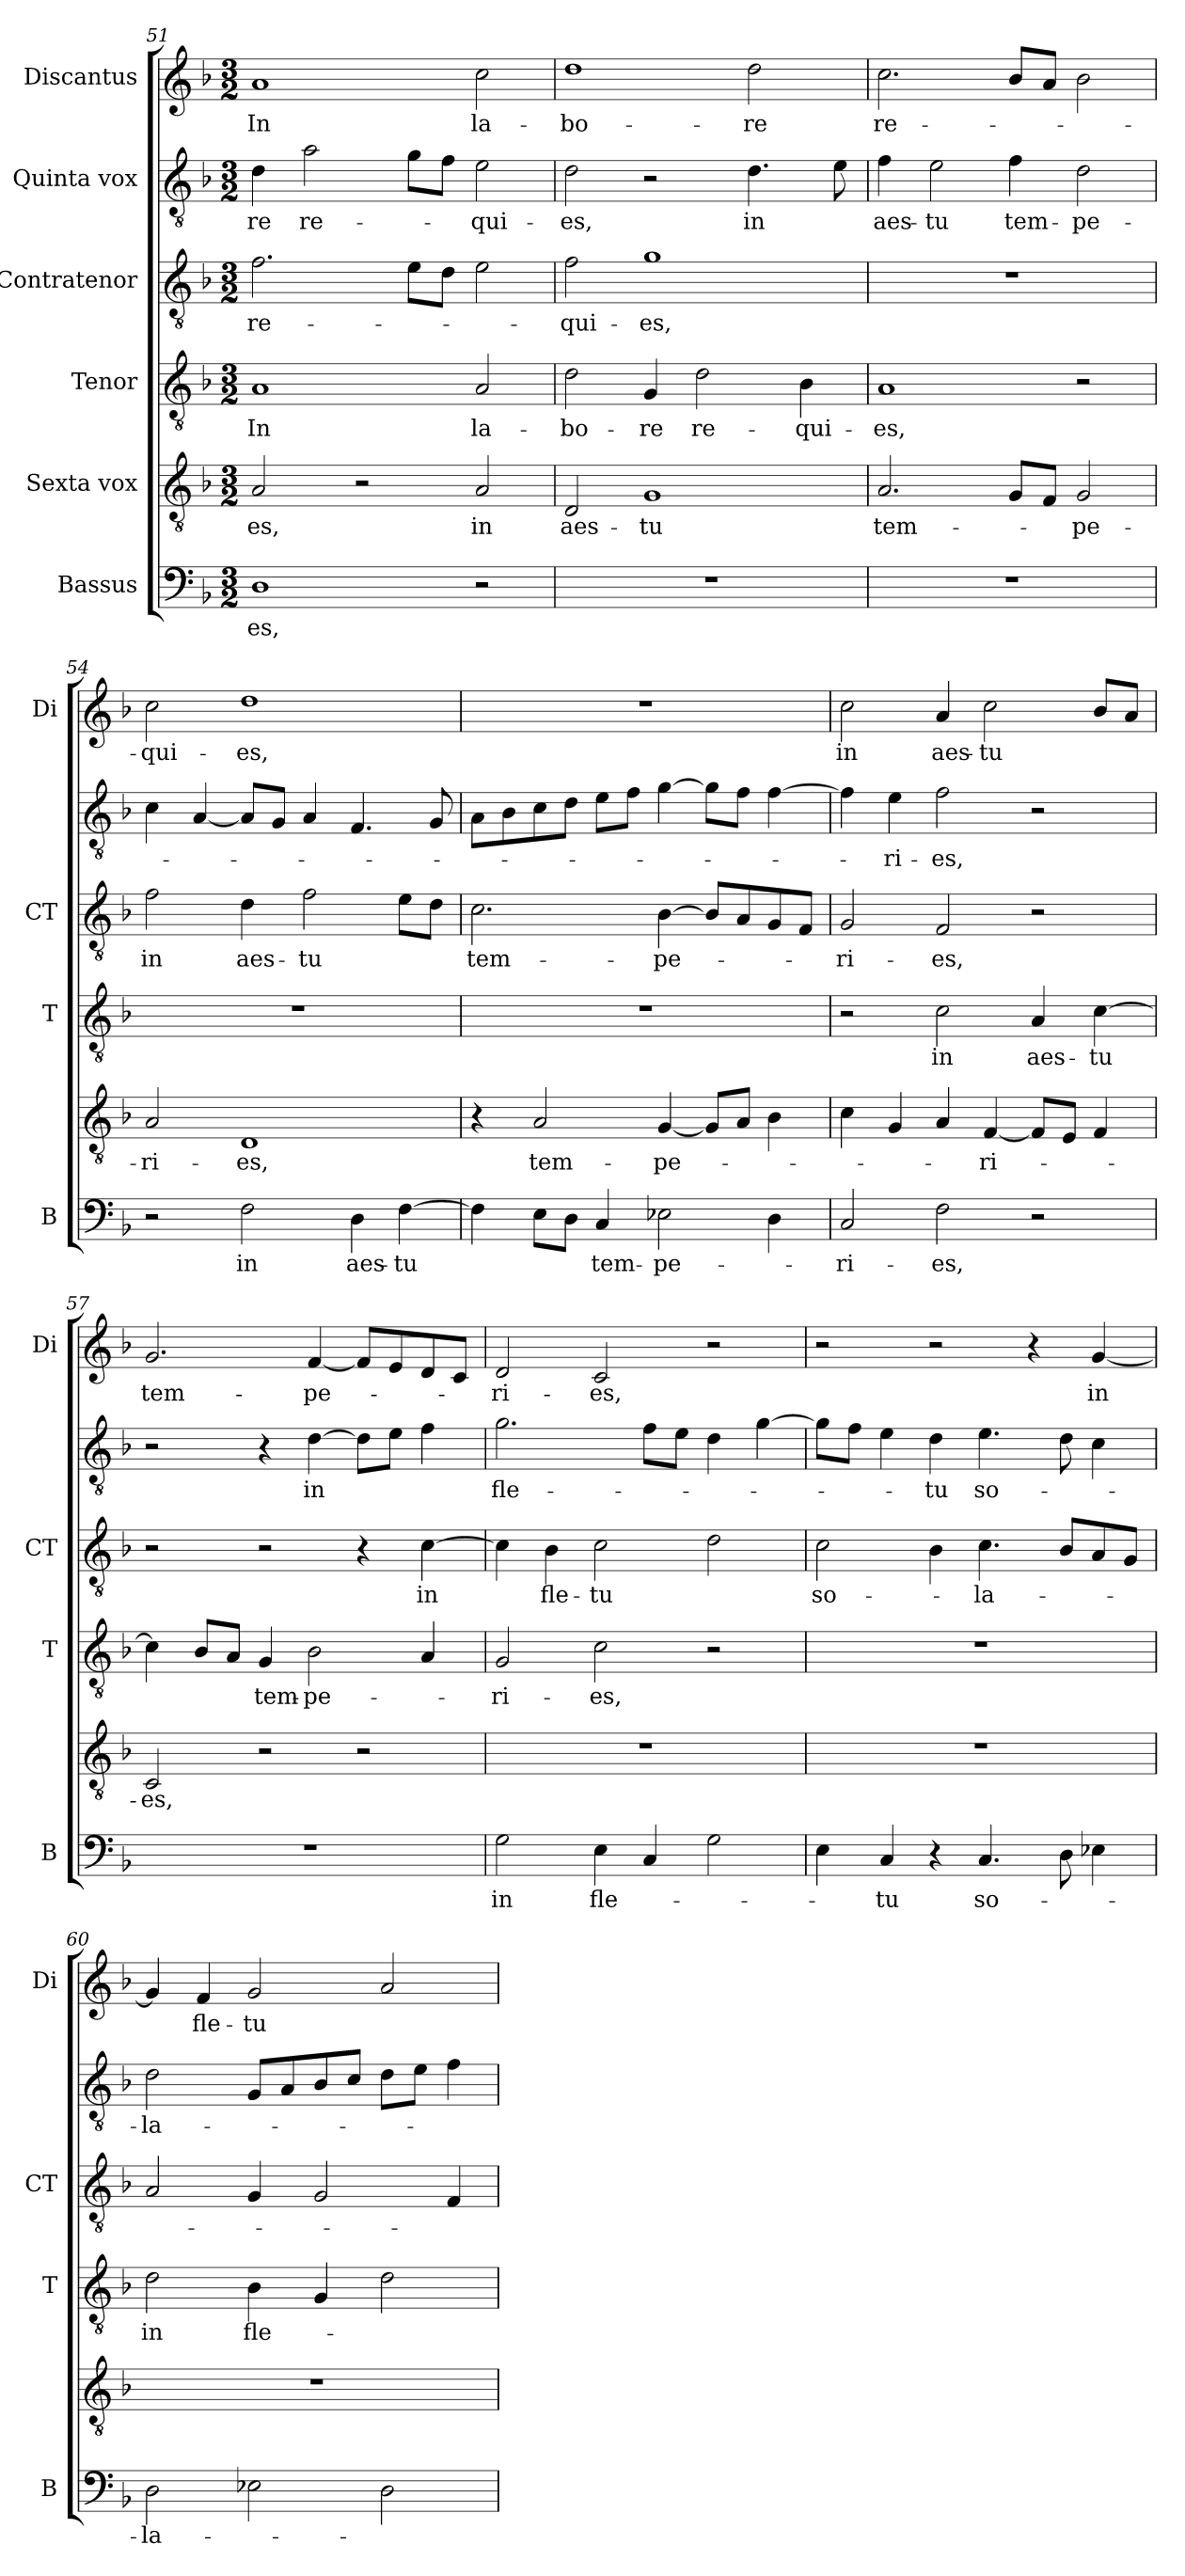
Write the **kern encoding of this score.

**kern	**text	**kern	**text	**kern	**text	**kern	**text	**kern	**text	**kern	**text
*part6	*part6	*part5	*part5	*part4	*part4	*part3	*part3	*part2	*part2	*part1	*part1
*staff6	*staff6	*staff5	*staff5	*staff4	*staff4	*staff3	*staff3	*staff2	*staff2	*staff1	*staff1
*I"Bassus	*	*I"Sexta vox	*	*I"Tenor	*	*I"Contratenor	*	*I"Quinta vox	*	*I"Discantus	*
*I'B	*	*	*	*I'T	*	*I'CT	*	*	*	*I'Di	*
*clefF4	*	*clefGv2	*	*clefGv2	*	*clefGv2	*	*clefGv2	*	*clefG2	*
*k[b-]	*	*k[b-]	*	*k[b-]	*	*k[b-]	*	*k[b-]	*	*k[b-]	*
*F:	*	*F:	*	*F:	*	*F:	*	*F:	*	*F:	*
*M3/2	*	*M3/2	*	*M3/2	*	*M3/2	*	*M3/2	*	*M3/2	*
=51	=51	=51	=51	=51	=51	=51	=51	=51	=51	=51	=51
!	!LO:LY:b	!	!LO:LY:b	!	!LO:LY:b	!	!LO:LY:b	!	!LO:LY:b	!	!LO:LY:b
1D	-es,	2A/	-es,	1A	In	2.f\	re-	4d\	-re	1a	In
!	!	!	!	!	!	!	!	!	!LO:LY:b	!	!
.	.	.	.	.	.	.	.	2a\	re-	.	.
.	.	2r	.	.	.	.	.	.	.	.	.
.	.	.	.	.	.	8e\L	.	8g\L	.	.	.
.	.	.	.	.	.	8d\J	.	8f\J	.	.	.
!	!	!	!LO:LY:b	!	!LO:LY:b	!	!	!	!LO:LY:b	!	!LO:LY:b
2r	.	2A/	in	2A/	la-	2e\	.	2e\	-qui-	2cc\	la-
=52	=52	=52	=52	=52	=52	=52	=52	=52	=52	=52	=52
!	!	!	!LO:LY:b	!	!LO:LY:b	!	!LO:LY:b	!	!LO:LY:b	!	!LO:LY:b
1.r	.	2D/	aes-	2d\	-bo-	2f\	-qui-	2d\	-es,	1dd	-bo-
!	!	!	!LO:LY:b	!	!LO:LY:b	!	!LO:LY:b	!	!	!	!
.	.	1G	-tu	4G/	-re	1g	-es,	2r	.	.	.
!	!	!	!	!	!LO:LY:b	!	!	!	!	!	!
.	.	.	.	2d\	re-	.	.	.	.	.	.
!	!	!	!	!	!	!	!	!	!LO:LY:b	!	!LO:LY:b
.	.	.	.	.	.	.	.	4.d\	in	2dd\	-re
!	!	!	!	!	!LO:LY:b	!	!	!	!	!	!
.	.	.	.	4B-\	-qui-	.	.	.	.	.	.
.	.	.	.	.	.	.	.	8e\	.	.	.
=53	=53	=53	=53	=53	=53	=53	=53	=53	=53	=53	=53
!	!	!	!LO:LY:b	!	!LO:LY:b	!	!	!	!LO:LY:b	!	!LO:LY:b
1.r	.	2.A/	tem-	1A	-es,	1.r	.	4f\	aes-	2.cc\	re-
!	!	!	!	!	!	!	!	!	!LO:LY:b	!	!
.	.	.	.	.	.	.	.	2e\	-tu	.	.
!	!	!	!	!	!	!	!	!	!LO:LY:b	!	!
.	.	8G/L	.	.	.	.	.	4f\	tem-	8b-/L	.
.	.	8F/J	.	.	.	.	.	.	.	8a/J	.
!	!	!	!LO:LY:b	!	!	!	!	!	!LO:LY:b	!	!
.	.	2G/	-pe-	2r	.	.	.	2d\	-pe-	2b-\	.
=54	=54	=54	=54	=54	=54	=54	=54	=54	=54	=54	=54
!	!	!	!LO:LY:b	!	!	!	!LO:LY:b	!	!	!	!LO:LY:b
2r	.	2A/	-ri-	1.r	.	2f\	in	4c\	.	2cc\	-qui-
.	.	.	.	.	.	.	.	[4A/	.	.	.
!	!LO:LY:b	!	!LO:LY:b	!	!	!	!LO:LY:b	!	!	!	!LO:LY:b
2F\	in	1D	-es,	.	.	4d\	aes-	8A/L]	.	1dd	-es,
.	.	.	.	.	.	.	.	8G/J	.	.	.
!	!	!	!	!	!	!	!LO:LY:b	!	!	!	!
.	.	.	.	.	.	2f\	-tu	4A/	.	.	.
!	!LO:LY:b	!	!	!	!	!	!	!	!	!	!
4D\	aes-	.	.	.	.	.	.	4.F/	.	.	.
!	!LO:LY:b	!	!	!	!	!	!	!	!	!	!
[4F\	-tu	.	.	.	.	8e\L	.	.	.	.	.
.	.	.	.	.	.	8d\J	.	8G/	.	.	.
!!LO:LB:g=z
=55	=55	=55	=55	=55	=55	=55	=55	=55	=55	=55	=55
!	!	!	!	!	!	!	!LO:LY:b	!	!	!	!
4F\]	.	4r	.	1.r	.	2.c\	tem-	8A\L	.	1.r	.
.	.	.	.	.	.	.	.	8B-\	.	.	.
!	!	!	!LO:LY:b	!	!	!	!	!	!	!	!
8E\L	.	2A/	tem-	.	.	.	.	8c\	.	.	.
8D\J	.	.	.	.	.	.	.	8d\J	.	.	.
!	!LO:LY:b	!	!	!	!	!	!	!	!	!	!
4C/	tem-	.	.	.	.	.	.	8e\L	.	.	.
.	.	.	.	.	.	.	.	8f\J	.	.	.
!	!LO:LY:b	!	!LO:LY:b	!	!	!	!LO:LY:b	!	!	!	!
2E-X\	-pe-	[4G/	-pe-	.	.	[4B-\	-pe-	[4g\	.	.	.
.	.	8G/L]	.	.	.	8B-/L]	.	8g\L]	.	.	.
.	.	8A/J	.	.	.	8A/	.	8f\J	.	.	.
4D\	.	4B-\	.	.	.	8G/	.	[4f\	.	.	.
.	.	.	.	.	.	8F/J	.	.	.	.	.
=56	=56	=56	=56	=56	=56	=56	=56	=56	=56	=56	=56
!	!LO:LY:b	!	!	!	!	!	!LO:LY:b	!	!	!	!LO:LY:b
2C/	-ri-	4c\	.	2r	.	2G/	-ri-	4f\]	.	2cc\	in
!	!	!	!	!	!	!	!	!	!LO:LY:b	!	!
.	.	4G/	.	.	.	.	.	4e\	-ri-	.	.
!	!LO:LY:b	!	!	!	!LO:LY:b	!	!LO:LY:b	!	!LO:LY:b	!	!LO:LY:b
2F\	-es,	4A/	.	2c\	in	2F/	-es,	2f\	-es,	4a/	aes-
!	!	!	!LO:LY:b	!	!	!	!	!	!	!	!LO:LY:b
.	.	[4F/	-ri-	.	.	.	.	.	.	2cc\	-tu
!	!	!	!	!	!LO:LY:b	!	!	!	!	!	!
2r	.	8F/L]	.	4A/	aes-	2r	.	2r	.	.	.
.	.	8E/J	.	.	.	.	.	.	.	.	.
!	!	!	!	!	!LO:LY:b	!	!	!	!	!	!
.	.	4F/	.	[4c\	-tu	.	.	.	.	8b-/L	.
.	.	.	.	.	.	.	.	.	.	8a/J	.
=57	=57	=57	=57	=57	=57	=57	=57	=57	=57	=57	=57
!	!	!	!LO:LY:b	!	!	!	!	!	!	!	!LO:LY:b
1.r	.	2C/	-es,	4c\]	.	2r	.	2r	.	2.g/	tem-
.	.	.	.	8B-/L	.	.	.	.	.	.	.
.	.	.	.	8A/J	.	.	.	.	.	.	.
!	!	!	!	!	!LO:LY:b	!	!	!	!	!	!
.	.	2r	.	4G/	tem-	2r	.	4r	.	.	.
!	!	!	!	!	!LO:LY:b	!	!	!	!LO:LY:b	!	!LO:LY:b
.	.	.	.	2B-\	-pe-	.	.	[4d\	in	[4f/	-pe-
.	.	2r	.	.	.	4r	.	8d\L]	.	8f/L]	.
.	.	.	.	.	.	.	.	8e\J	.	8e/	.
!	!	!	!	!	!	!	!LO:LY:b	!	!	!	!
.	.	.	.	4A/	.	[4c\	in	4f\	.	8d/	.
.	.	.	.	.	.	.	.	.	.	8c/J	.
=58	=58	=58	=58	=58	=58	=58	=58	=58	=58	=58	=58
!	!LO:LY:b	!	!	!	!LO:LY:b	!	!	!	!LO:LY:b	!	!LO:LY:b
2G\	in	1.r	.	2G/	-ri-	4c\]	.	2.g\	fle-	2d/	-ri-
!	!	!	!	!	!	!	!LO:LY:b	!	!	!	!
.	.	.	.	.	.	4B-\	fle-	.	.	.	.
!	!LO:LY:b	!	!	!	!LO:LY:b	!	!LO:LY:b	!	!	!	!LO:LY:b
4E\	fle-	.	.	2c\	-es,	2c\	-tu	.	.	2c/	-es,
4C/	.	.	.	.	.	.	.	8f\L	.	.	.
.	.	.	.	.	.	.	.	8e\J	.	.	.
2G\	.	.	.	2r	.	2d\	.	4d\	.	2r	.
.	.	.	.	.	.	.	.	[4g\	.	.	.
=59	=59	=59	=59	=59	=59	=59	=59	=59	=59	=59	=59
!	!	!	!	!	!	!	!LO:LY:b	!	!	!	!
4E\	.	1.r	.	1.r	.	2c\	so-	8g\L]	.	2r	.
.	.	.	.	.	.	.	.	8f\J	.	.	.
!	!LO:LY:b	!	!	!	!	!	!	!	!	!	!
4C/	-tu	.	.	.	.	.	.	4e\	.	.	.
!	!	!	!	!	!	!	!	!	!LO:LY:b	!	!
4r	.	.	.	.	.	4B-\	.	4d\	-tu	2r	.
!	!LO:LY:b	!	!	!	!	!	!LO:LY:b	!	!LO:LY:b	!	!
4.C/	so-	.	.	.	.	4.c\	-la-	4.e\	so-	.	.
.	.	.	.	.	.	.	.	.	.	4r	.
8D\	.	.	.	.	.	8B-/L	.	8d\	.	.	.
!	!	!	!	!	!	!	!	!	!	!	!LO:LY:b
4E-X\	.	.	.	.	.	8A/	.	4c\	.	[4g/	in
.	.	.	.	.	.	8G/J	.	.	.	.	.
=60	=60	=60	=60	=60	=60	=60	=60	=60	=60	=60	=60
!	!LO:LY:b	!	!	!	!LO:LY:b	!	!	!	!LO:LY:b	!	!
2D\	-la-	1.r	.	2d\	in	2A/	.	2d\	-la-	4g/]	.
!	!	!	!	!	!	!	!	!	!	!	!LO:LY:b
.	.	.	.	.	.	.	.	.	.	4f/	fle-
!	!	!	!	!	!LO:LY:b	!	!	!	!	!	!LO:LY:b
2E-X\	.	.	.	4B-\	fle-	4G/	.	8G/L	.	2g/	-tu
.	.	.	.	.	.	.	.	8A/	.	.	.
.	.	.	.	4G/	.	2G/	.	8B-/	.	.	.
.	.	.	.	.	.	.	.	8c/J	.	.	.
2D\	.	.	.	2d\	.	.	.	8d\L	.	2a/	.
.	.	.	.	.	.	.	.	8e\J	.	.	.
.	.	.	.	.	.	4F/	.	4f\	.	.	.
=	=	=	=	=	=	=	=	=	=	=	=
*-	*-	*-	*-	*-	*-	*-	*-	*-	*-	*-	*-
